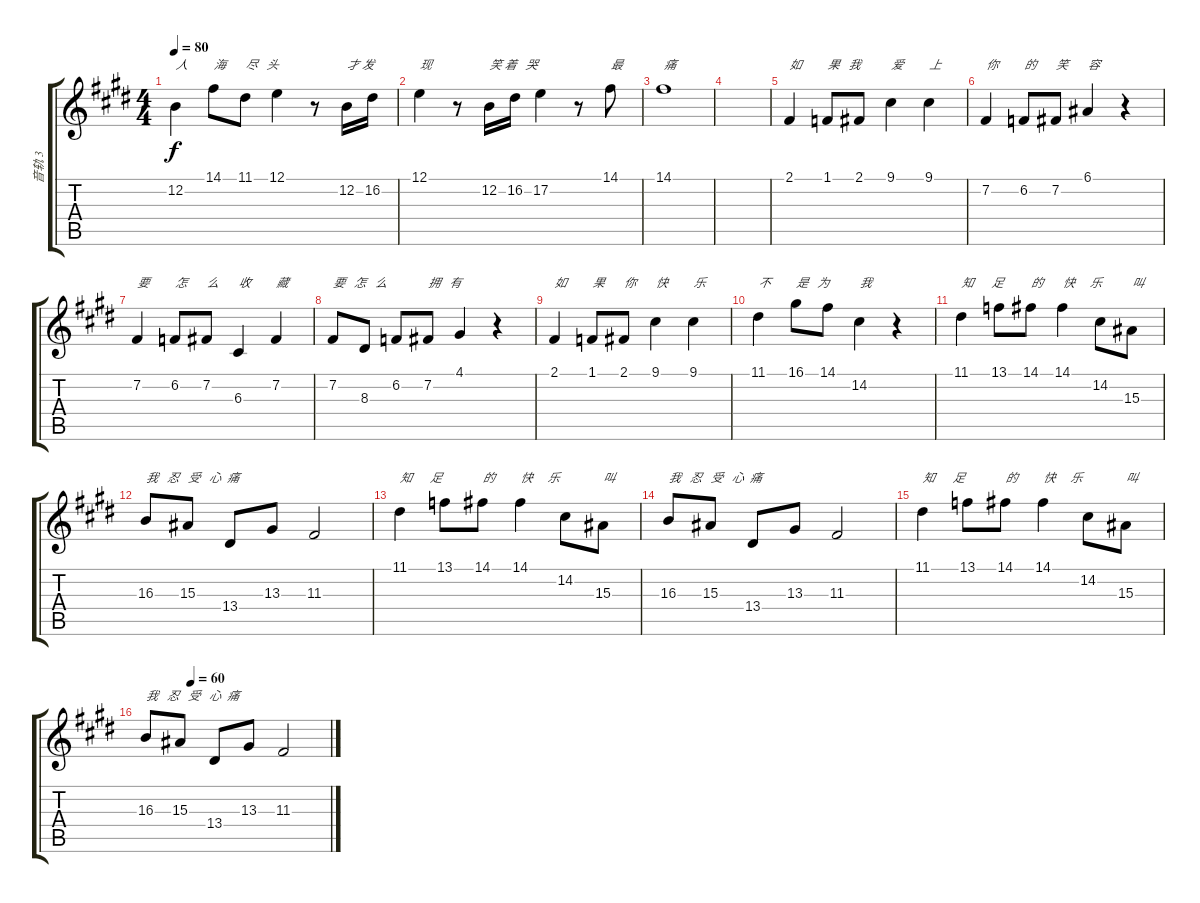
\track ("音轨 3" "音轨 3") {instrument flute}
\staff {score tabs}
\tuning (E4 B3 G3 D3 A2 E2) {hide}
\ts (4 4)
\tempo 80
\clef g2
\ks c#minor
12.2.4{txt "人" dy f} 14.1.8{txt "海"} 11.1.8{txt "尽   头"} 12.1.4 r.8 12.2.16{txt "才 发"} 16.2.16 |
12.1.4{txt "现"} r.8 12.2.16{txt "笑 着   哭"} 16.2.16 17.2.4 r.8 14.1.8{txt "最"} |
14.1.1{txt "痛"} |
|
2.1.4{txt "如"} 1.1.8{txt "果   我"} 2.1.8 9.1.4{txt "爱"} 9.1.4{txt "上"} |
7.2.4{txt "你"} 6.2.8{txt "的"} 7.2.8{txt "笑"} 6.1.4{txt "容"} r.4 |
7.2.4{txt "要"} 6.2.8{txt "怎 "} 7.2.8{txt "么"} 6.3.4{txt "收"} 7.2.4{txt "藏"} |
7.2.8{txt "要   怎   么   "} 8.3.8 6.2.8 7.2.8{txt "拥   有"} 4.1.4 r.4 |
2.1.4{txt "如"} 1.1.8{txt "果"} 2.1.8{txt "你"} 9.1.4{txt "快"} 9.1.4{txt "乐"} |
11.1.4{txt "不"} 16.1.8{txt "是   为"} 14.1.8 14.2.4{txt "我"} r.4 |
11.1.4{txt "知      足"} 13.1.8 14.1.8{txt "的"} 14.1.4{txt "快     乐"} 14.2.8 15.3.8{txt "叫"} |
16.3.8{txt "我   忍   受   心  痛"} 15.3.8 13.4.8 13.3.8 11.3.2 |
11.1.4{txt "知      足"} 13.1.8 14.1.8{txt "的"} 14.1.4{txt "快     乐"} 14.2.8 15.3.8{txt "叫"} |
16.3.8{txt "我   忍   受   心  痛"} 15.3.8 13.4.8 13.3.8 11.3.2 |
11.1.4{txt "知      足"} 13.1.8 14.1.8{txt "的"} 14.1.4{txt "快     乐"} 14.2.8 15.3.8{txt "叫"} |
\tempo (60 0.25)
16.3.8{txt "我   忍   受   心  痛"} 15.3.8 13.4.8 13.3.8 11.3.2
